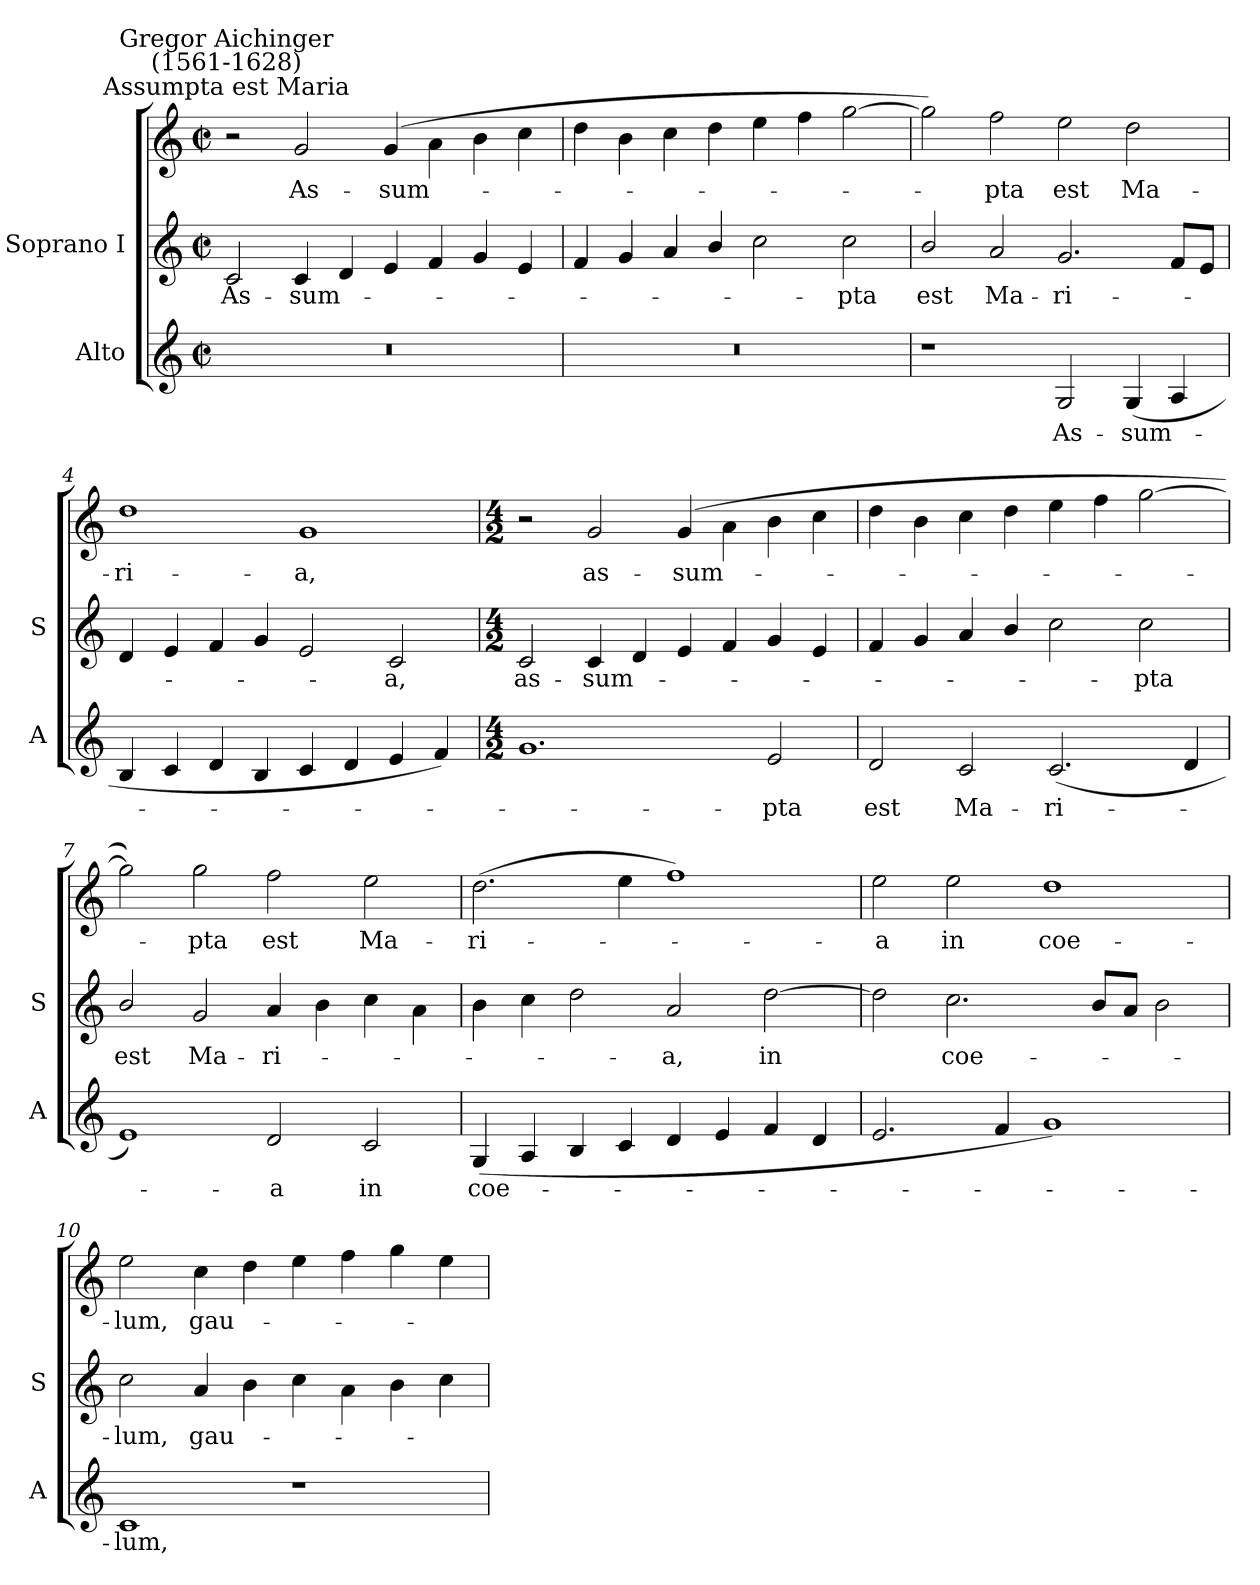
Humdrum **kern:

**kern	**text	**kern	**text	**kern	**text
*part2	*part2	*part1	*part1	*part1	*part1
*staff3	*staff3	*staff2	*staff2	*staff1	*staff1
*I"Alto	*	*I"Soprano I	*	*	*
*I'A	*	*I'S	*	*	*
*clefG2	*	*clefG2	*	*clefG2	*
*k[]	*	*k[]	*	*k[]	*
*C:	*	*C:	*	*C:	*
*M4/2	*	*M4/2	*	*M4/2	*
*met(c|)	*	*met(c|)	*	*met(c|)	*
=1	=1	=1	=1	=1	=1
!	!	!	!	!LO:TX:a:cj:t=Assumpta est Maria	!
!	!	!	!	!LO:TX:a:cj:t=Gregor Aichinger\n(1561-1628)	!
!	!	!	!LO:LY:b	!	!
0r	.	2c	As-	2r	.
!	!	!	!LO:LY:b	!	!LO:LY:b
.	.	4c	-sum-	2g	As-
.	.	4d	.	.	.
!	!	!	!	!	!LO:LY:b
.	.	4e	.	(>4g	-sum-
.	.	4f	.	4a\	.
.	.	4g	.	4b	.
.	.	4e	.	4cc	.
=2	=2	=2	=2	=2	=2
0r	.	4f	.	4dd	.
.	.	4g	.	4b	.
.	.	4a	.	4cc	.
.	.	4b/	.	4dd	.
.	.	2cc	.	4ee	.
.	.	.	.	4ff	.
!	!	!	!LO:LY:b	!	!
.	.	2cc	pta	[2gg	.
=3	=3	=3	=3	=3	=3
!	!	!	!LO:LY:b	!	!
1r	.	2b/	-est	2gg])	.
!	!	!	!LO:LY:b	!	!LO:LY:b
.	.	2a	Ma-	2ff	pta
!	!LO:LY:b	!	!LO:LY:b	!	!LO:LY:b
2G	As-	2.g	-ri-	2ee	est
!	!LO:LY:b	!	!	!	!LO:LY:b
(<4G	-sum-	.	.	2dd	Ma-
4A	.	8fL	.	.	.
.	.	8eJ	.	.	.
=4	=4	=4	=4	=4	=4
!	!	!	!	!	!LO:LY:b
4B	.	4d	.	1dd	ri-
4c	.	4e	.	.	.
4d	.	4f	.	.	.
4B	.	4g	.	.	.
!	!	!	!	!	!LO:LY:b
4c	.	2e	.	1g	-a,
4d	.	.	.	.	.
!	!	!	!LO:LY:b	!	!
4e	.	2c	a,	.	.
4f)	.	.	.	.	.
!!LO:LB:g=z
=5	=5	=5	=5	=5	=5
*M4/2	*	*M4/2	*	*M4/2	*
!	!	!	!LO:LY:b	!	!
1.g	.	2c	as-	2r	.
!	!	!	!LO:LY:b	!	!LO:LY:b
.	.	4c	-sum-	2g	as-
.	.	4d	.	.	.
!	!	!	!	!	!LO:LY:b
.	.	4e	.	(>4g	-sum-
.	.	4f	.	4a\	.
!	!LO:LY:b	!	!	!	!
2e	pta	4g	.	4b	.
.	.	4e	.	4cc	.
=6	=6	=6	=6	=6	=6
!	!LO:LY:b	!	!	!	!
2d	est	4f	.	4dd	.
.	.	4g	.	4b	.
!	!LO:LY:b	!	!	!	!
2c	Ma-	4a	.	4cc	.
.	.	4b/	.	4dd	.
!	!LO:LY:b	!	!	!	!
(<2.c	-ri-	2cc	.	4ee	.
.	.	.	.	4ff	.
!	!	!	!LO:LY:b	!	!
.	.	2cc	pta	[2gg	.
4d	.	.	.	.	.
=7	=7	=7	=7	=7	=7
!	!	!	!LO:LY:b	!	!
1e)	.	2b/	-est	2gg])	.
!	!	!	!LO:LY:b	!	!LO:LY:b
.	.	2g	Ma-	2gg	pta
!	!LO:LY:b	!	!LO:LY:b	!	!LO:LY:b
2d	a	4a	-ri-	2ff	est
.	.	4b	.	.	.
!	!LO:LY:b	!	!	!	!LO:LY:b
2c	in	4cc	.	2ee	Ma-
.	.	4a\	.	.	.
=8	=8	=8	=8	=8	=8
!	!LO:LY:b	!	!	!	!LO:LY:b
(<4G	coe-	4b	.	(>2.dd	ri-
4A	.	4cc	.	.	.
4B	.	2dd	.	.	.
4c	.	.	.	4ee	.
!	!	!	!LO:LY:b	!	!
4d	.	2a	a,	1ff)	.
4e	.	.	.	.	.
!	!	!	!LO:LY:b	!	!
4f	.	[2dd	in	.	.
4d	.	.	.	.	.
=9	=9	=9	=9	=9	=9
!	!	!	!	!	!LO:LY:b
2.e	.	2dd]	.	2ee	a
!	!	!	!LO:LY:b	!	!LO:LY:b
.	.	2.cc\	-coe-	2ee	in
4f	.	.	.	.	.
!	!	!	!	!	!LO:LY:b
1g)	.	.	.	1dd	coe-
.	.	8bL	.	.	.
.	.	8aJ	.	.	.
.	.	2b	.	.	.
!!LO:LB:g=z
=10	=10	=10	=10	=10	=10
!	!LO:LY:b	!	!LO:LY:b	!	!LO:LY:b
1c	lum,	2cc	lum,	2ee	lum,
!	!	!	!LO:LY:b	!	!LO:LY:b
.	.	4a	gau-	4cc	gau-
.	.	4b	.	4dd	.
1r	.	4cc	.	4ee	.
.	.	4a\	.	4ff	.
.	.	4b	.	4gg	.
.	.	4cc	.	4ee	.
=	=	=	=	=	=
*-	*-	*-	*-	*-	*-
